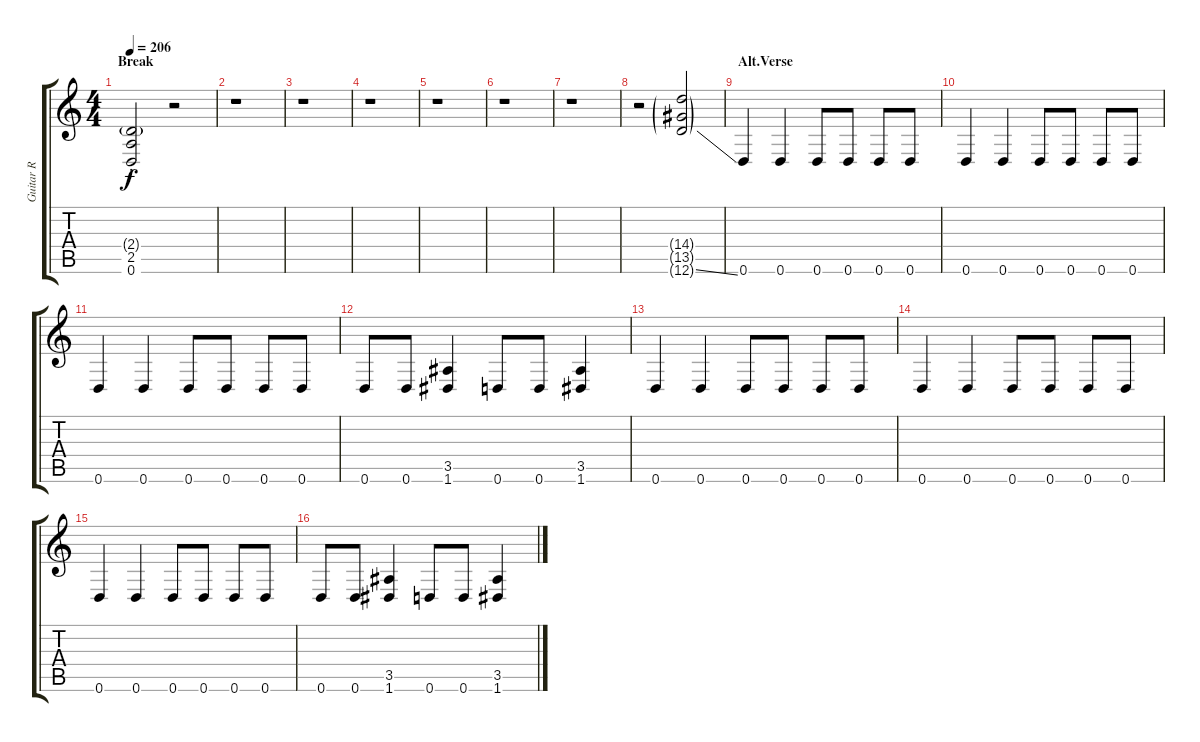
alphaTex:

\track ("Guitar R" "Guitar R") {instrument distortionguitar}
\staff {score tabs}
\tuning (D4 A3 F3 C3 G2 D2) {hide}
\ts (4 4)
\section ("" "Break")
\tempo 206
\clef g2
\ks c
(2.4{g st} 2.5{st} 0.6{st}).2{dy f} r.2 |
r.1 |
r.1 |
r.1 |
r.1 |
r.1 |
r.1 |
r.2 (14.4{g} 13.5{g} 12.6{ss g}).2 |
\section ("" "Alt.Verse")
0.6.4 0.6.4 0.6.8 0.6.8 0.6.8 0.6.8 |
0.6.4 0.6.4 0.6.8 0.6.8 0.6.8 0.6.8 |
0.6.4 0.6.4 0.6.8 0.6.8 0.6.8 0.6.8 |
0.6.8 0.6.8 (3.5 1.6).4 0.6.8 0.6.8 (3.5 1.6).4 |
0.6.4 0.6.4 0.6.8 0.6.8 0.6.8 0.6.8 |
0.6.4 0.6.4 0.6.8 0.6.8 0.6.8 0.6.8 |
0.6.4 0.6.4 0.6.8 0.6.8 0.6.8 0.6.8 |
0.6.8 0.6.8 (3.5 1.6).4 0.6.8 0.6.8 (3.5 1.6).4
